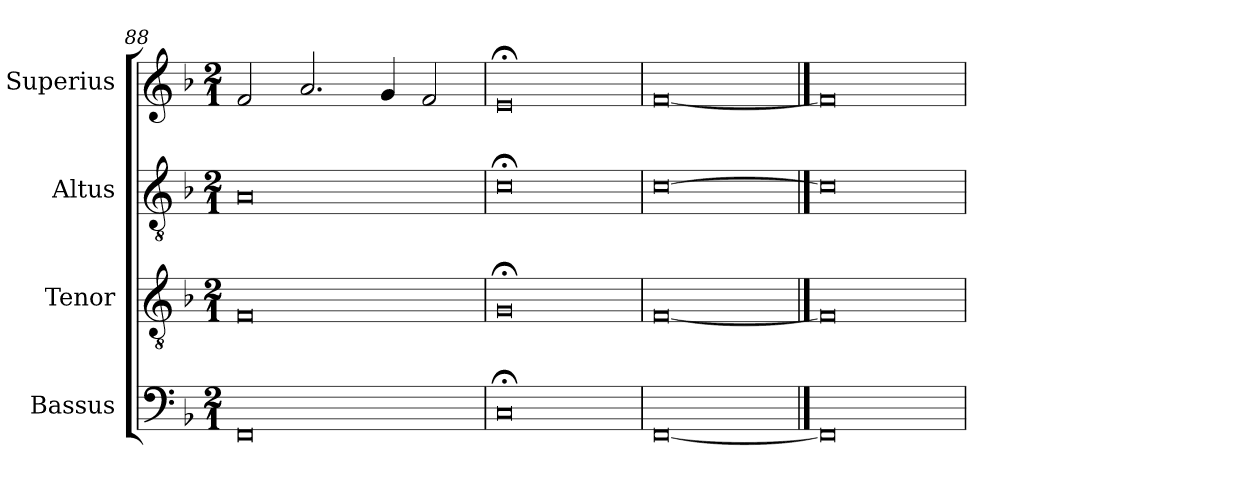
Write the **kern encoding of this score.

**kern	**kern	**kern	**kern
*part4	*part3	*part2	*part1
*staff4	*staff3	*staff2	*staff1
*I"Bassus	*I"Tenor	*I"Altus	*I"Superius
*I'B	*I'T	*I'A	*I'S
*clefF4	*clefGv2	*clefGv2	*clefG2
*k[b-]	*k[b-]	*k[b-]	*k[b-]
*F:	*F:	*F:	*F:
*M2/1	*M2/1	*M2/1	*M2/1
=88	=88	=88	=88
0FF	0F	0A	2f
.	.	.	2.a
.	.	.	4g
.	.	.	2f
=89	=89	=89	=89
0C;<	0G;<	0c;<	0e;<
=90	=90	=90	=90
[0FF	[0F	[0c	[0f
==91	==91	==91	==91
0FF]	0F]	0c]	0f]
=	=	=	=
*-	*-	*-	*-
